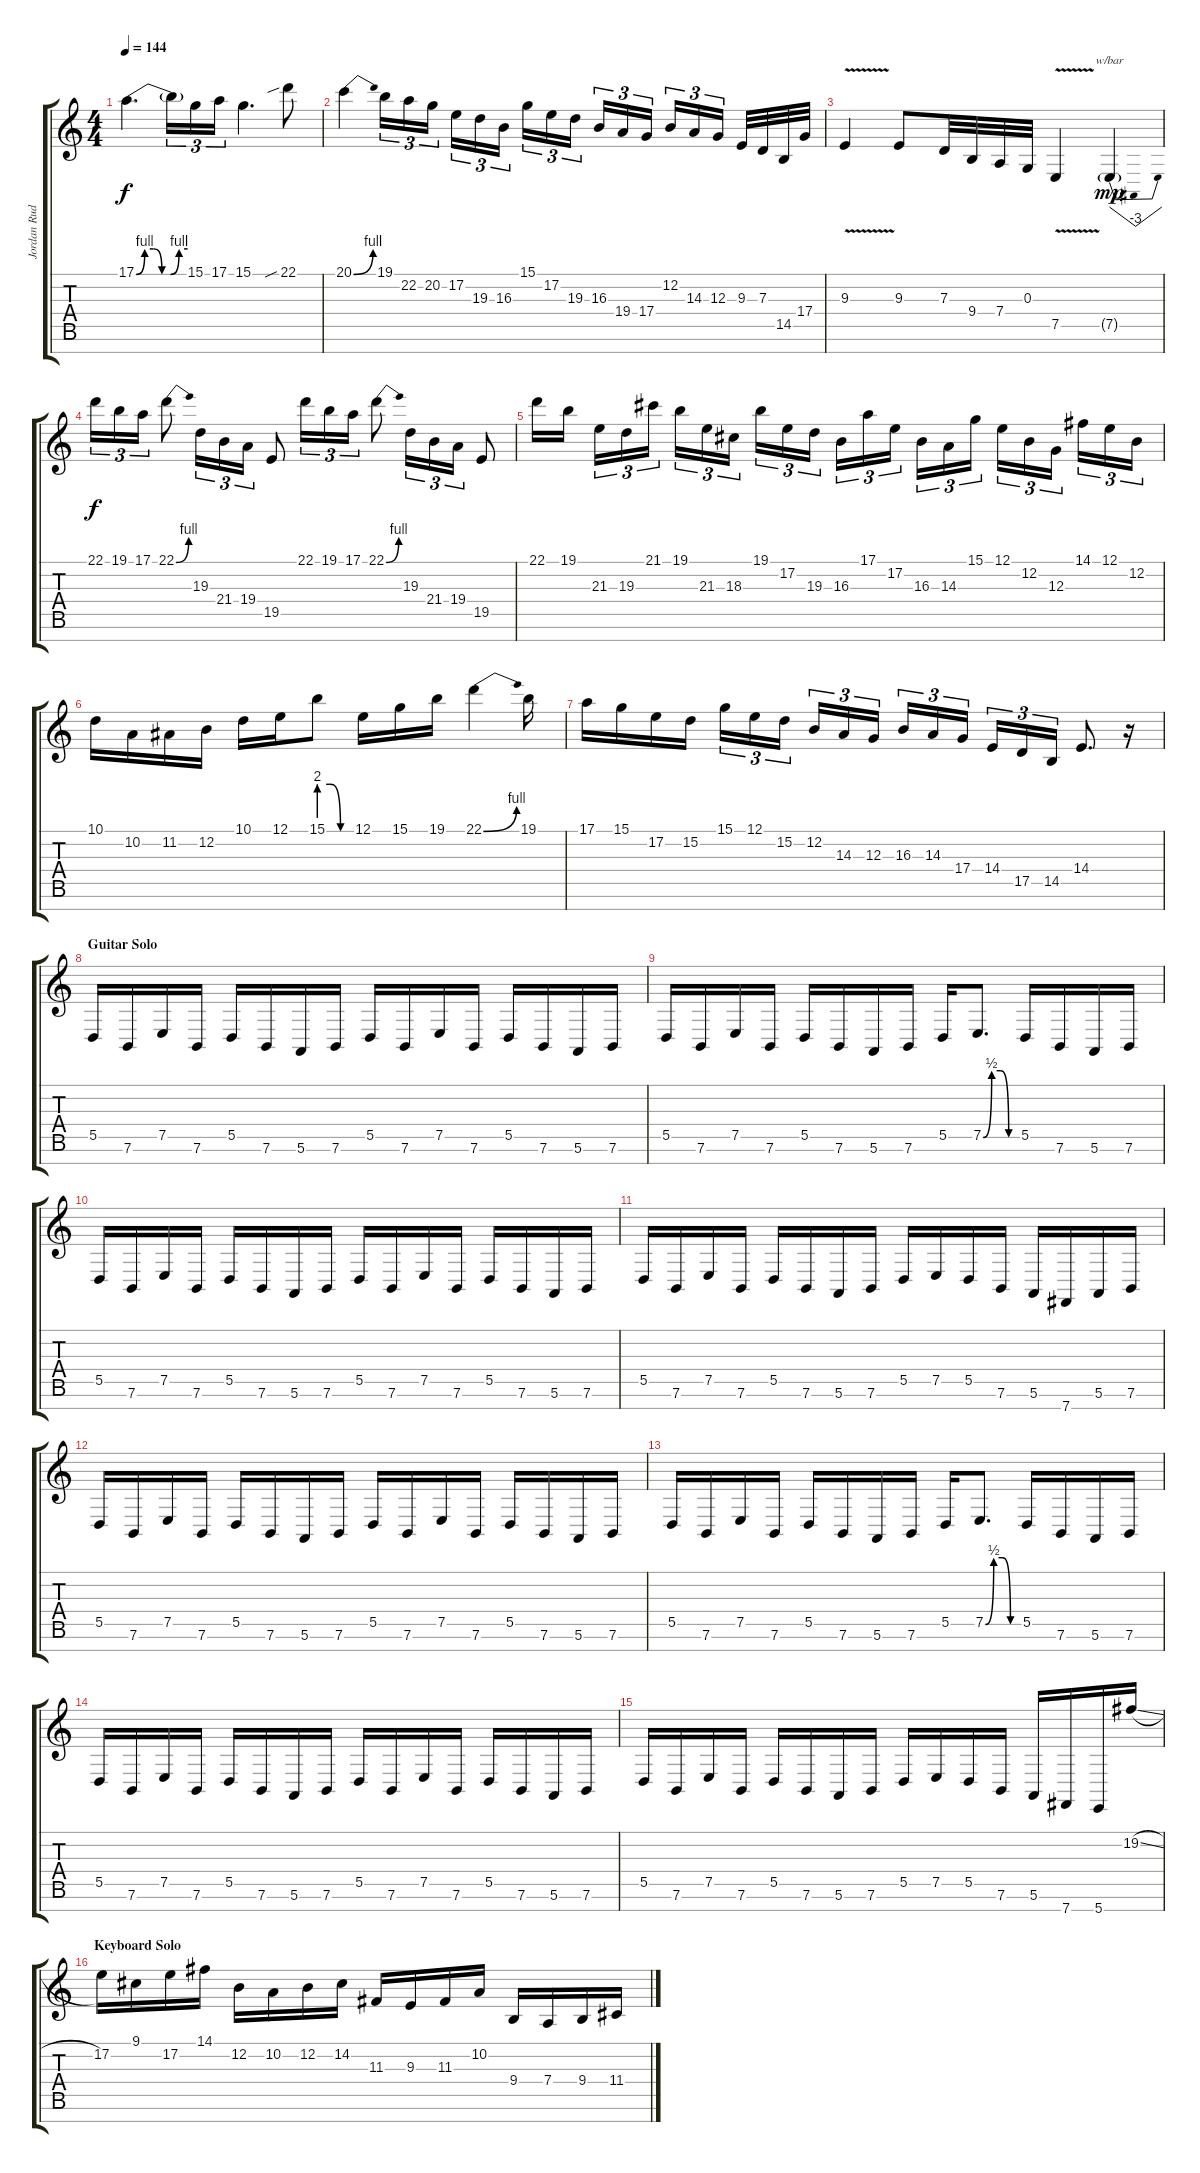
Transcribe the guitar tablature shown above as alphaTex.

\track ("Jordan Rudess" "Jordan Rud") {instrument lead1square}
\staff {score tabs}
\tuning (E4 B3 G3 D3 A2 E2 B1) {hide}
\ts (4 4)
\tempo 144
\clef g2
\ks c
17.1{be (custom 0 0 10 4 20 4 30 0 40 0 50 4 60 4)}.4{d dy f} 17.1{t}.16{tu (3 2)} 15.1.16{tu (3 2)} 17.1.16{tu (3 2)} 15.1.4{d} 22.1{sib}.8 |
20.1{be (bend 0 0 60 4)}.4 19.1.16{tu (3 2)} 22.2.16{tu (3 2)} 20.2.16{tu (3 2)} 17.2.16{tu (3 2)} 19.3.16{tu (3 2)} 16.3.16{tu (3 2)} 15.1.16{tu (3 2)} 17.2.16{tu (3 2)} 19.3.16{tu (3 2)} 16.3.16{tu (3 2)} 19.4.16{tu (3 2)} 17.4.16{tu (3 2)} 12.2.16{tu (3 2)} 14.3.16{tu (3 2)} 12.3.16{tu (3 2)} 9.3.32 7.3.32 14.5.32 17.4.32 |
9.3{v}.4 9.3.8 7.3.32 9.4.32 7.4.32 0.3.32 7.5{v}.4 7.5{g}.4{tbe (dip default 0 0 30 -12 60 0) dy mp} |
22.1.16{tu (3 2) dy f} 19.1.16{tu (3 2)} 17.1.16{tu (3 2)} 22.1{be (bend 0 0 60 4)}.8 19.3.16{tu (3 2)} 21.4.16{tu (3 2)} 19.4.16{tu (3 2)} 19.5.8 22.1.16{tu (3 2)} 19.1.16{tu (3 2)} 17.1.16{tu (3 2)} 22.1{be (bend 0 0 60 4)}.8 19.3.16{tu (3 2)} 21.4.16{tu (3 2)} 19.4.16{tu (3 2)} 19.5.8 |
22.1.16 19.1.16 21.3.16{tu (3 2)} 19.3.16{tu (3 2)} 21.1.16{tu (3 2)} 19.1.16{tu (3 2)} 21.3.16{tu (3 2)} 18.3.16{tu (3 2)} 19.1.16{tu (3 2)} 17.2.16{tu (3 2)} 19.3.16{tu (3 2)} 16.3.16{tu (3 2)} 17.1.16{tu (3 2)} 17.2.16{tu (3 2)} 16.3.16{tu (3 2)} 14.3.16{tu (3 2)} 15.1.16{tu (3 2)} 12.1.16{tu (3 2)} 12.2.16{tu (3 2)} 12.3.16{tu (3 2)} 14.1.16{tu (3 2)} 12.1.16{tu (3 2)} 12.2.16{tu (3 2)} |
10.1.16 10.2.16 11.2.16 12.2.16 10.1.16 12.1.16 15.1{be (custom 0 8 20 8 40 0 60 0)}.8 12.1.16 15.1.16 19.1.16 22.1{be (bend 0 0 60 4)}.4 19.1.16 |
17.1.16 15.1.16 17.2.16 15.2.16 15.1.16{tu (3 2)} 12.1.16{tu (3 2)} 15.2.16{tu (3 2)} 12.2.16{tu (3 2)} 14.3.16{tu (3 2)} 12.3.16{tu (3 2)} 16.3.16{tu (3 2)} 14.3.16{tu (3 2)} 17.4.16{tu (3 2)} 14.4.16{tu (3 2)} 17.5.16{tu (3 2)} 14.5.16{tu (3 2)} 14.4.8{d} r.16 |
\section ("" "Guitar Solo")
5.5.16{volume 14} 7.6.16 7.5.16 7.6.16 5.5.16 7.6.16 5.6.16 7.6.16 5.5.16 7.6.16 7.5.16 7.6.16 5.5.16 7.6.16 5.6.16 7.6.16 |
5.5.16 7.6.16 7.5.16 7.6.16 5.5.16 7.6.16 5.6.16 7.6.16 5.5.16 7.5{be (custom 0 0 15 2 30 2 45 0 60 0)}.8{d} 5.5.16 7.6.16 5.6.16 7.6.16 |
5.5.16 7.6.16 7.5.16 7.6.16 5.5.16 7.6.16 5.6.16 7.6.16 5.5.16 7.6.16 7.5.16 7.6.16 5.5.16 7.6.16 5.6.16 7.6.16 |
5.5.16 7.6.16 7.5.16 7.6.16 5.5.16 7.6.16 5.6.16 7.6.16 5.5.16 7.5.16 5.5.16 7.6.16 5.6.16 7.7.16 5.6.16 7.6.16 |
5.5.16 7.6.16 7.5.16 7.6.16 5.5.16 7.6.16 5.6.16 7.6.16 5.5.16 7.6.16 7.5.16 7.6.16 5.5.16 7.6.16 5.6.16 7.6.16 |
5.5.16 7.6.16 7.5.16 7.6.16 5.5.16 7.6.16 5.6.16 7.6.16 5.5.16 7.5{be (custom 0 0 15 2 30 2 45 0 60 0)}.8{d} 5.5.16 7.6.16 5.6.16 7.6.16 |
5.5.16 7.6.16 7.5.16 7.6.16 5.5.16 7.6.16 5.6.16 7.6.16 5.5.16 7.6.16 7.5.16 7.6.16 5.5.16 7.6.16 5.6.16 7.6.16 |
5.5.16 7.6.16 7.5.16 7.6.16 5.5.16 7.6.16 5.6.16 7.6.16 5.5.16 7.5.16 5.5.16 7.6.16 5.6.16 7.7.16 5.7.16 19.2{sl}.16{volume 16} |
\section ("" "Keyboard Solo")
17.2.16 9.1.16 17.2.16 14.1.16 12.2.16 10.2.16 12.2.16 14.2.16 11.3.16 9.3.16 11.3.16 10.2.16 9.4.16 7.4.16 9.4.16 11.4.16
